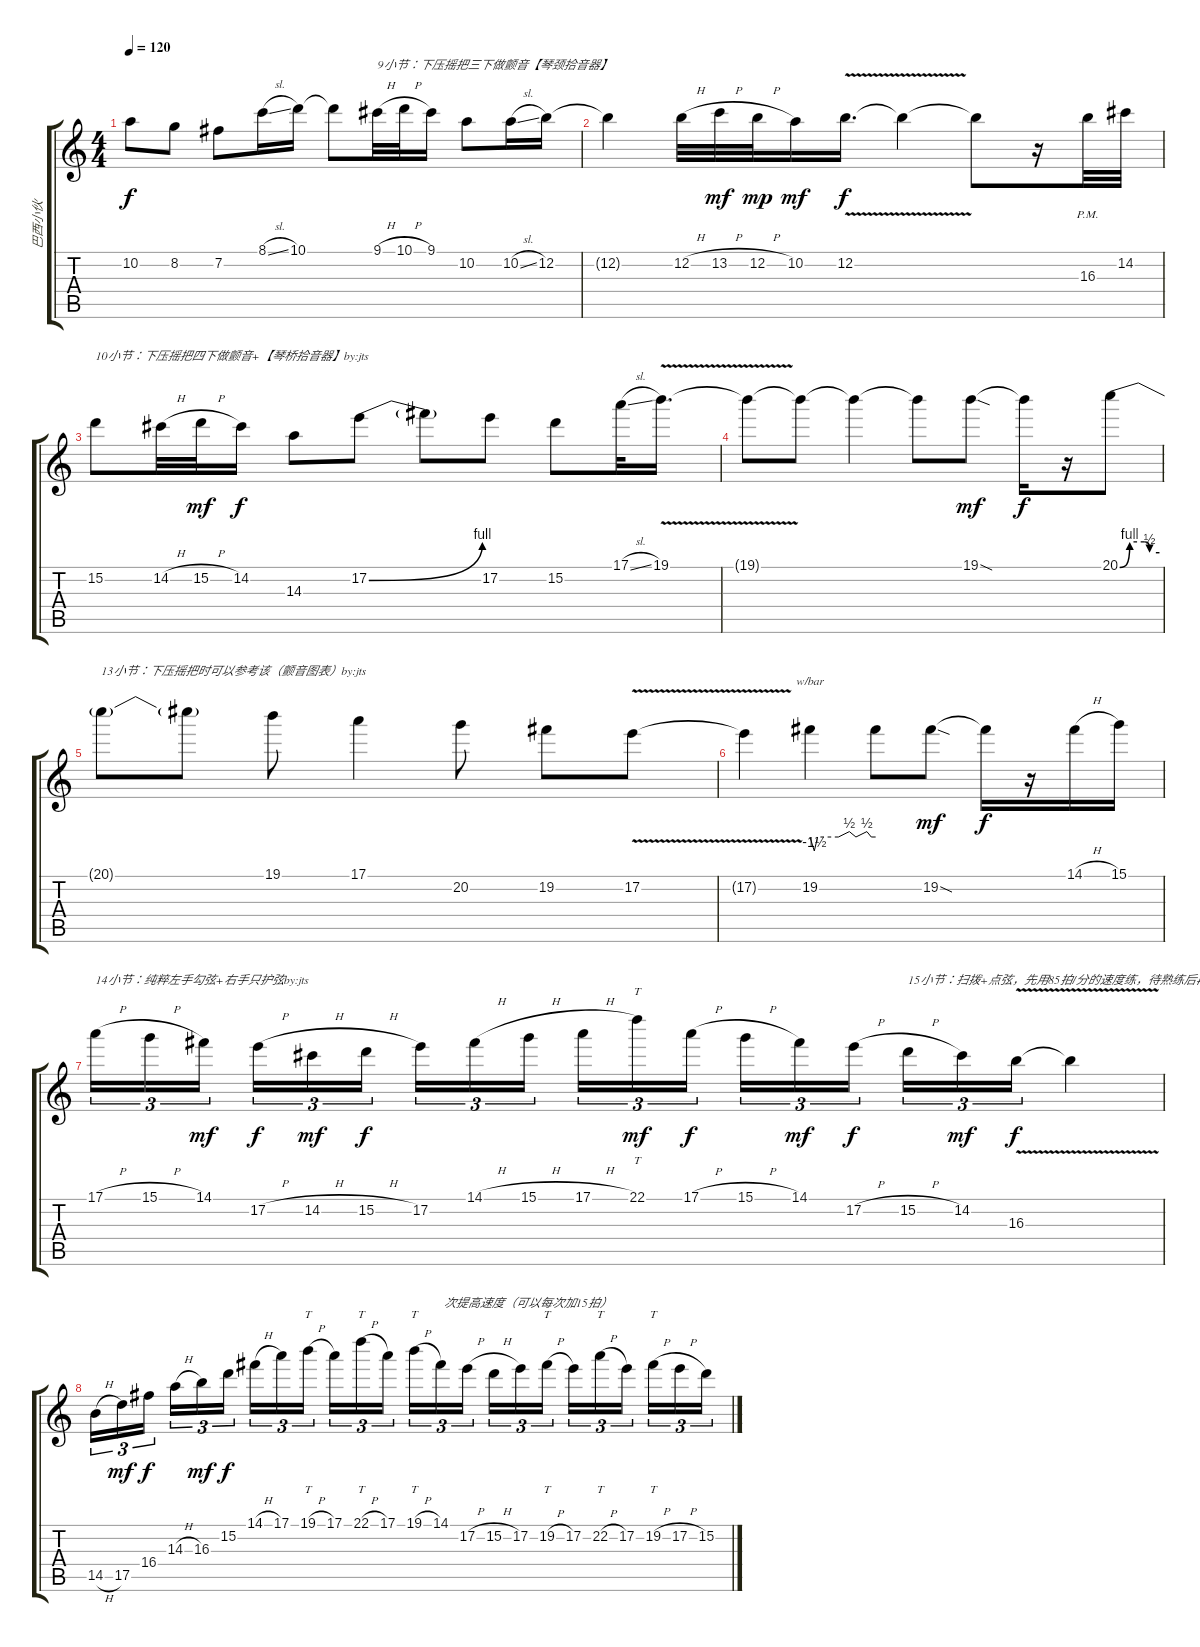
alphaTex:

\track ("巴西小伙" "巴西小伙") {instrument overdrivenguitar}
\staff {score tabs}
\tuning (E4 B3 G3 D3 A2 E2) {hide}
\ts (4 4)
\tempo 120
\clef g2
\ks c
10.2{t}.8{dy f} 8.2.8 7.2.8 8.1{sl}.16 10.1.16 10.1{t}.8 9.1{h}.32{txt "9小节：下压摇把三下做颤音【琴颈拾音器】"} 10.1{h}.32 9.1.16 10.2.8 10.2{sl}.16 12.2.16 |
12.2{t}.4 12.2{h}.32 13.2{h}.32{dy mf} 12.2{h}.32{dy mp} 10.2.16{dy mf} 12.2{v}.16{d dy f} 12.2{t}.4 12.2{t}.8 r.16 16.3{pm}.32 14.2.32 |
15.2.8{txt "10小节：下压摇把四下做颤音+【琴桥拾音器】by:jts"} 14.2{h}.32 15.2{h}.32{dy mf} 14.2.16{dy f} 14.3.8 17.2{be (bend 0 0 60 4)}.8 17.2{t}.8 17.2.8 15.2.8 17.1{sl}.32 19.1{v}.16{d} |
19.1{t}.8 19.1{t}.8 19.1{t}.4 19.1{t}.8 19.1{sod}.8{dy mf} 19.1{t}.16{dy f} r.16 20.1{be (custom 0 0 15 4 37 4 45 2 60 2)}.8 |
20.1{t}.8{txt "13小节：下压摇把时可以参考该（颤音图表）by:jts"} 20.1{t}.8 19.1.8 17.1.4 20.2.8 19.2.8 17.2{v}.8 |
17.2{t}.4 19.2.4{tbe (custom default 0 0 4 -6 7 0 26 0 36 2 42 0 52 2 56 0 60 0)} 19.2{t}.8 19.2{sod}.8{dy mf} 19.2{t}.16{dy f} r.16 14.1{h}.16 15.1.16 |
17.1{h}.16{tu (3 2) txt "14小节：纯粹左手勾弦+右手只护弦by:jts"} 15.1{h}.16{tu (3 2)} 14.1.16{tu (3 2) dy mf beam splitsecondary} 17.2{h}.16{tu (3 2) dy f} 14.2{h}.16{tu (3 2) dy mf} 15.2{h}.16{tu (3 2) dy f} 17.2.16{tu (3 2)} 14.1{h}.16{tu (3 2)} 15.1{h}.16{tu (3 2) beam splitsecondary} 17.1{h}.16{tu (3 2)} 22.1.16{tt tu (3 2) dy mf} 17.1{h}.16{tu (3 2) dy f} 15.1{h}.16{tu (3 2)} 14.1.16{tu (3 2) dy mf} 17.2{h}.16{tu (3 2) dy f beam splitsecondary} 15.2{h}.16{tu (3 2) txt "15小节：扫拨+点弦，先用85拍/分的速度练，待熟练后再"} 14.2.16{tu (3 2) dy mf} 16.3{v}.16{tu (3 2) dy f} 16.3{t}.4 |
14.5{h}.16{tu (3 2)} 17.5.16{tu (3 2) dy mf} 16.4.16{tu (3 2) dy f beam splitsecondary} 14.3{h}.16{tu (3 2)} 16.3.16{tu (3 2) dy mf} 15.2.16{tu (3 2) dy f} 14.1{h}.16{tu (3 2)} 17.1.16{tu (3 2)} 19.1{h}.16{tt tu (3 2) beam splitsecondary} 17.1.16{tu (3 2)} 22.1{h}.16{tt tu (3 2)} 17.1.16{tu (3 2)} 19.1{h}.16{tt tu (3 2)} 14.1.16{tu (3 2) txt " 次提高速度（可以每次加15拍）"} 17.2{h}.16{tu (3 2) beam splitsecondary} 15.2{h}.16{tu (3 2)} 17.2.16{tu (3 2)} 19.2{h}.16{tt tu (3 2)} 17.2.16{tu (3 2)} 22.2{h}.16{tt tu (3 2)} 17.2.16{tu (3 2) beam splitsecondary} 19.2{h}.16{tt tu (3 2)} 17.2{h}.16{tu (3 2)} 15.2.16{tu (3 2)}
